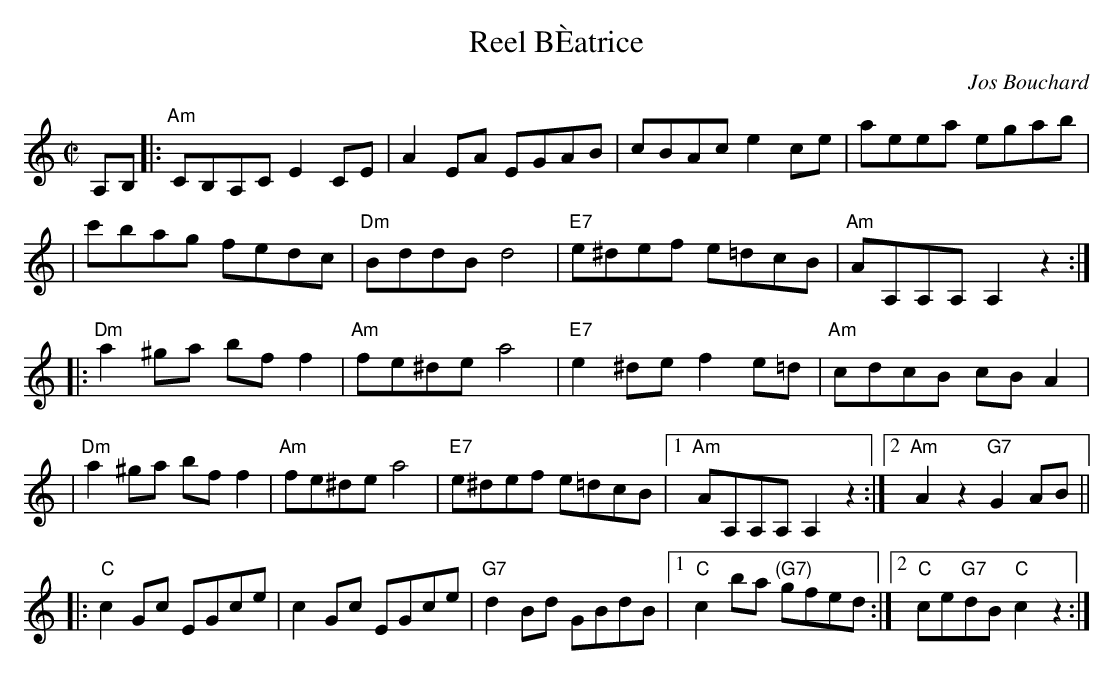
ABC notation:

X:1
T: Reel BÈatrice
O: Jos Bouchard
M: C|
L: 1/8
K: Am
A,B, \
|: "Am"CB,A,C E2CE | A2EA EGAB \
| cBAc e2ce | aeea egab |
| c'bag fedc | "Dm"BddB d4 \
| "E7"e^def e=dcB | "Am"AA,A,A, A,2z2 :|
|: "Dm"a2^ga bff2 | "Am"fe^de a4 \
| "E7"e2^de f2e=d | "Am"cdcB cBA2 |
| "Dm"a2^ga bff2 | "Am"fe^de a4 \
| "E7"e^def e=dcB |1 "Am"AA,A,A, A,2z2 :|2 "Am"A2z2 "G7"G2AB ||
|: "C"c2Gc EGce | c2Gc EGce \
| "G7"d2Bd GBdB |1 "C"c2ba "(G7)"gfed :|2 "C"ce"G7"dB "C"c2z2 :|
